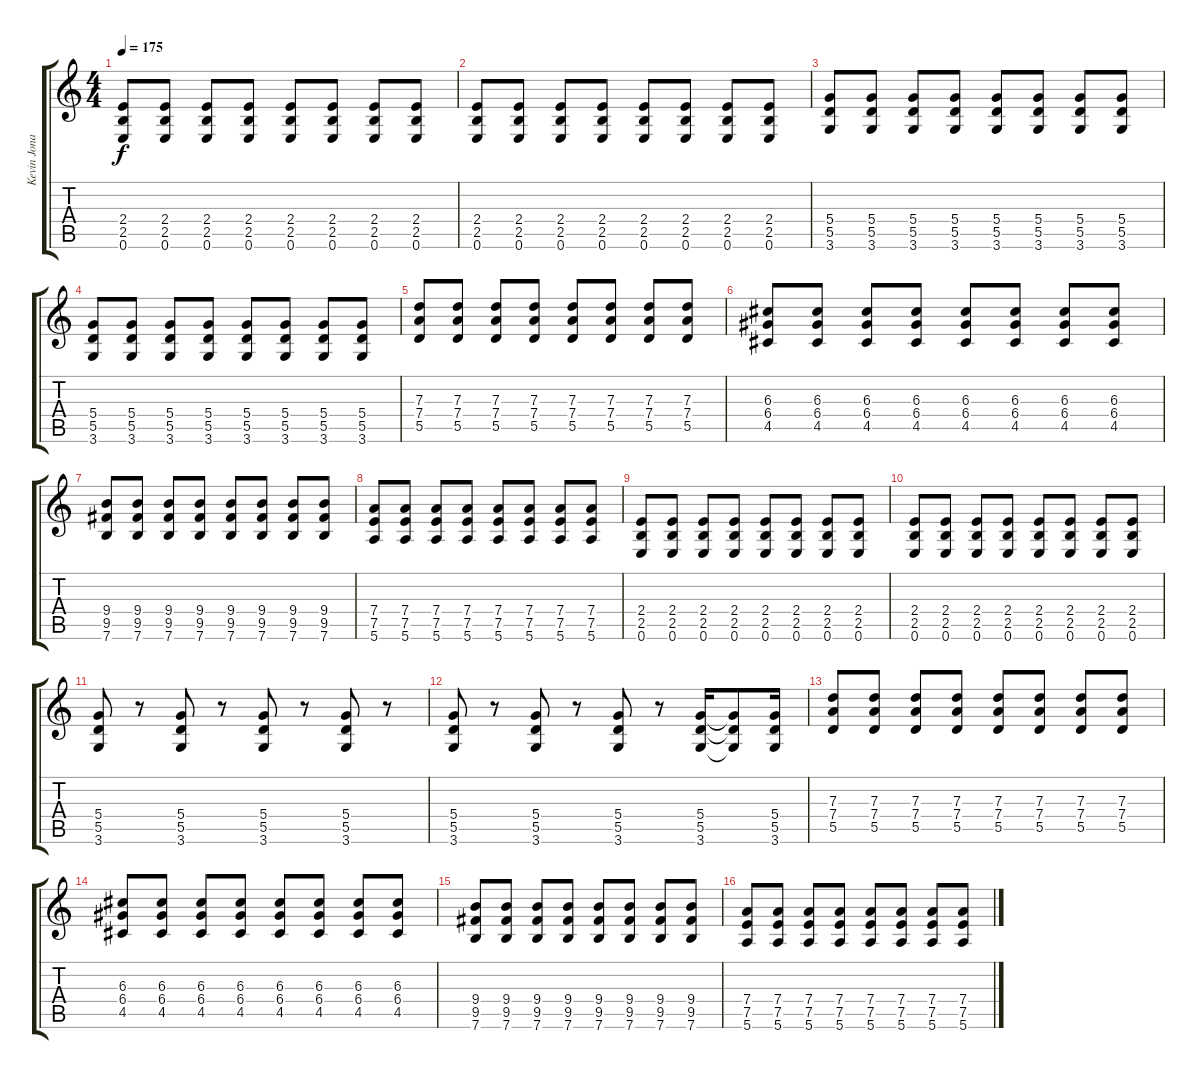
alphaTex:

\track ("Kevin Jonas Guitar" "Kevin Jona") {instrument distortionguitar}
\staff {score tabs}
\tuning (E4 B3 G3 D3 A2 E2) {hide}
\ts (4 4)
\tempo 175
\clef g2
\ks c
(2.4 2.5 0.6).8{dy f} (2.4 2.5 0.6).8 (2.4 2.5 0.6).8 (2.4 2.5 0.6).8 (2.4 2.5 0.6).8 (2.4 2.5 0.6).8 (2.4 2.5 0.6).8 (2.4 2.5 0.6).8 |
(2.4 2.5 0.6).8 (2.4 2.5 0.6).8 (2.4 2.5 0.6).8 (2.4 2.5 0.6).8 (2.4 2.5 0.6).8 (2.4 2.5 0.6).8 (2.4 2.5 0.6).8 (2.4 2.5 0.6).8 |
(5.4 5.5 3.6).8 (5.4 5.5 3.6).8 (5.4 5.5 3.6).8 (5.4 5.5 3.6).8 (5.4 5.5 3.6).8 (5.4 5.5 3.6).8 (5.4 5.5 3.6).8 (5.4 5.5 3.6).8 |
(5.4 5.5 3.6).8 (5.4 5.5 3.6).8 (5.4 5.5 3.6).8 (5.4 5.5 3.6).8 (5.4 5.5 3.6).8 (5.4 5.5 3.6).8 (5.4 5.5 3.6).8 (5.4 5.5 3.6).8 |
(7.3 7.4 5.5).8 (7.3 7.4 5.5).8 (7.3 7.4 5.5).8 (7.3 7.4 5.5).8 (7.3 7.4 5.5).8 (7.3 7.4 5.5).8 (7.3 7.4 5.5).8 (7.3 7.4 5.5).8 |
(6.3 6.4 4.5).8 (6.3 6.4 4.5).8 (6.3 6.4 4.5).8 (6.3 6.4 4.5).8 (6.3 6.4 4.5).8 (6.3 6.4 4.5).8 (6.3 6.4 4.5).8 (6.3 6.4 4.5).8 |
(9.4 9.5 7.6).8 (9.4 9.5 7.6).8 (9.4 9.5 7.6).8 (9.4 9.5 7.6).8 (9.4 9.5 7.6).8 (9.4 9.5 7.6).8 (9.4 9.5 7.6).8 (9.4 9.5 7.6).8 |
(7.4 7.5 5.6).8 (7.4 7.5 5.6).8 (7.4 7.5 5.6).8 (7.4 7.5 5.6).8 (7.4 7.5 5.6).8 (7.4 7.5 5.6).8 (7.4 7.5 5.6).8 (7.4 7.5 5.6).8 |
(2.4 2.5 0.6).8 (2.4 2.5 0.6).8 (2.4 2.5 0.6).8 (2.4 2.5 0.6).8 (2.4 2.5 0.6).8 (2.4 2.5 0.6).8 (2.4 2.5 0.6).8 (2.4 2.5 0.6).8 |
(2.4 2.5 0.6).8 (2.4 2.5 0.6).8 (2.4 2.5 0.6).8 (2.4 2.5 0.6).8 (2.4 2.5 0.6).8 (2.4 2.5 0.6).8 (2.4 2.5 0.6).8 (2.4 2.5 0.6).8 |
(5.4 5.5 3.6).8 r.8 (5.4 5.5 3.6).8 r.8 (5.4 5.5 3.6).8 r.8 (5.4 5.5 3.6).8 r.8 |
(5.4 5.5 3.6).8 r.8 (5.4 5.5 3.6).8 r.8 (5.4 5.5 3.6).8 r.8 (5.4 5.5 3.6).16 (5.4{t} 5.5{t} 3.6{t}).8 (5.4 5.5 3.6).16 |
(7.3 7.4 5.5).8 (7.3 7.4 5.5).8 (7.3 7.4 5.5).8 (7.3 7.4 5.5).8 (7.3 7.4 5.5).8 (7.3 7.4 5.5).8 (7.3 7.4 5.5).8 (7.3 7.4 5.5).8 |
(6.3 6.4 4.5).8 (6.3 6.4 4.5).8 (6.3 6.4 4.5).8 (6.3 6.4 4.5).8 (6.3 6.4 4.5).8 (6.3 6.4 4.5).8 (6.3 6.4 4.5).8 (6.3 6.4 4.5).8 |
(9.4 9.5 7.6).8 (9.4 9.5 7.6).8 (9.4 9.5 7.6).8 (9.4 9.5 7.6).8 (9.4 9.5 7.6).8 (9.4 9.5 7.6).8 (9.4 9.5 7.6).8 (9.4 9.5 7.6).8 |
(7.4 7.5 5.6).8 (7.4 7.5 5.6).8 (7.4 7.5 5.6).8 (7.4 7.5 5.6).8 (7.4 7.5 5.6).8 (7.4 7.5 5.6).8 (7.4 7.5 5.6).8 (7.4 7.5 5.6).8
